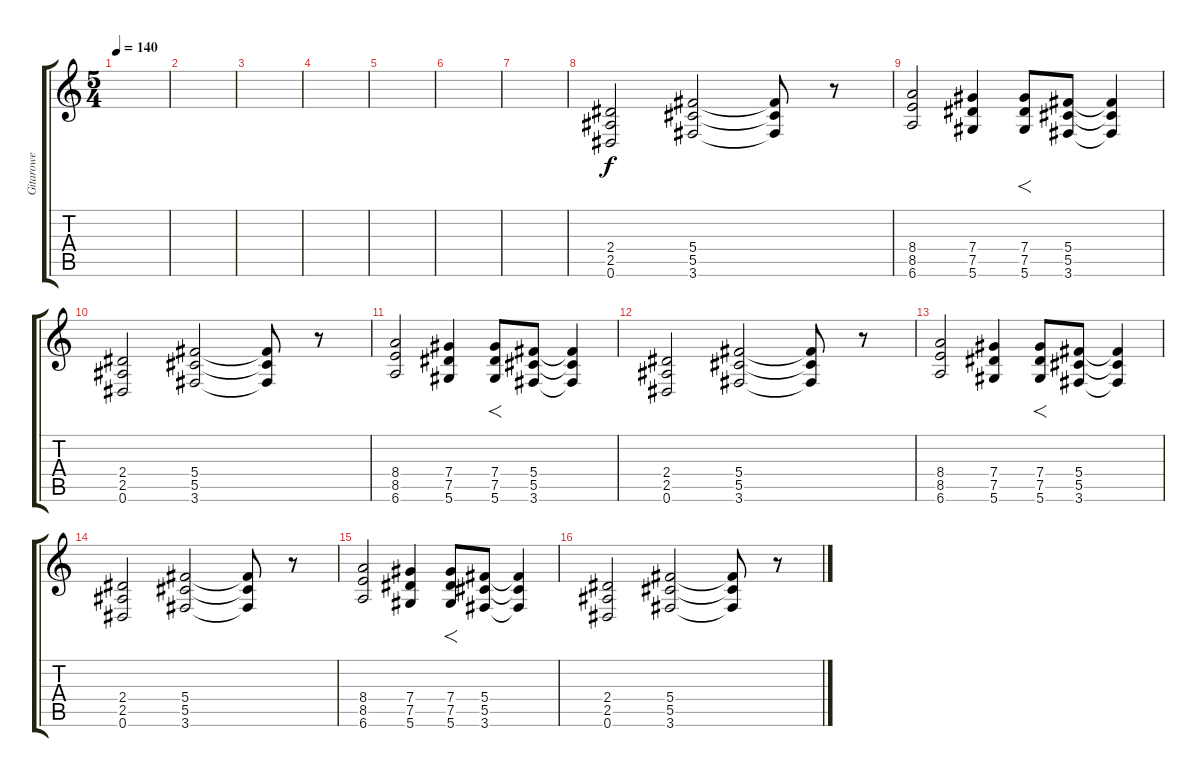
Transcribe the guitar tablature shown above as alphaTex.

\track ("Gitarowe" "Gitarowe") {instrument distortionguitar}
\staff {score tabs}
\tuning (Eb4 Bb3 Gb3 Db3 Ab2 Eb2) {hide}
\ts (5 4)
\tempo 140
\clef g2
\ks c
|
|
|
|
|
|
|
(2.4 2.5 0.6).2 (5.4 5.5 3.6).2 (5.4{t} 5.5{t} 3.6{t}).8 r.8 |
(8.4 8.5 6.6).2 (7.4 7.5 5.6).4 (7.4 7.5 5.6).8{f} (5.4 5.5 3.6).8 (5.4{t} 5.5{t} 3.6{t}).4 |
(2.4 2.5 0.6).2 (5.4 5.5 3.6).2 (5.4{t} 5.5{t} 3.6{t}).8 r.8 |
(8.4 8.5 6.6).2 (7.4 7.5 5.6).4 (7.4 7.5 5.6).8{f} (5.4 5.5 3.6).8 (5.4{t} 5.5{t} 3.6{t}).4 |
(2.4 2.5 0.6).2 (5.4 5.5 3.6).2 (5.4{t} 5.5{t} 3.6{t}).8 r.8 |
(8.4 8.5 6.6).2 (7.4 7.5 5.6).4 (7.4 7.5 5.6).8{f} (5.4 5.5 3.6).8 (5.4{t} 5.5{t} 3.6{t}).4 |
(2.4 2.5 0.6).2 (5.4 5.5 3.6).2 (5.4{t} 5.5{t} 3.6{t}).8 r.8 |
(8.4 8.5 6.6).2 (7.4 7.5 5.6).4 (7.4 7.5 5.6).8{f} (5.4 5.5 3.6).8 (5.4{t} 5.5{t} 3.6{t}).4 |
(2.4 2.5 0.6).2 (5.4 5.5 3.6).2 (5.4{t} 5.5{t} 3.6{t}).8 r.8
